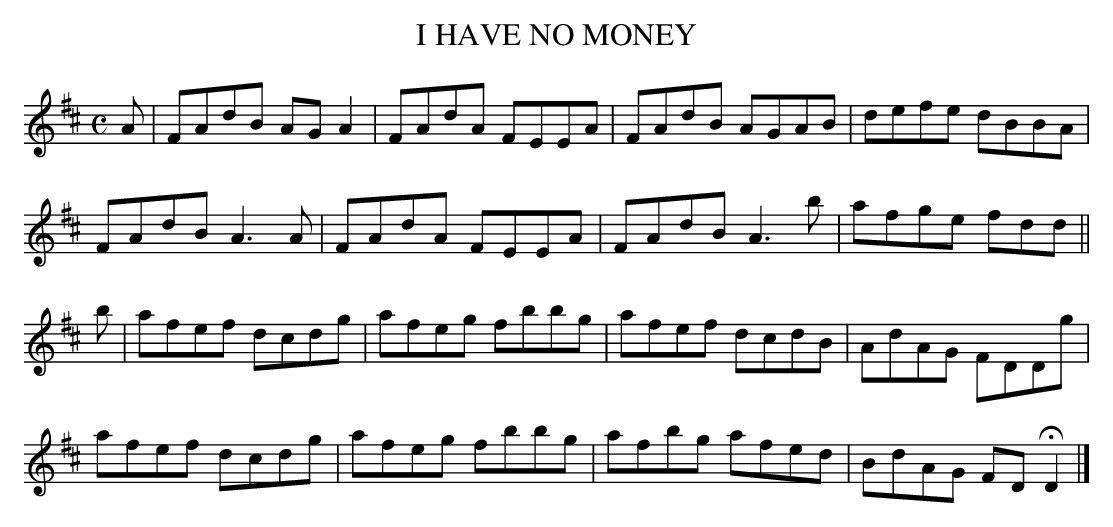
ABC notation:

X:1
T:I HAVE NO MONEY
M:C
L:1/8
K:D % source key = C
A|FAdB AGA2|FAdA FEEA|FAdB AGAB|defe dBBA|
FAdB A3A|FAdA FEEA|FAdB A3b|afge fdd||
b|afef dcdg|afeg fbbg|afef dcdB|AdAG FDDg|
afef dcdg|afeg fbbg|afbg afed|BdAG FDHD2|]
